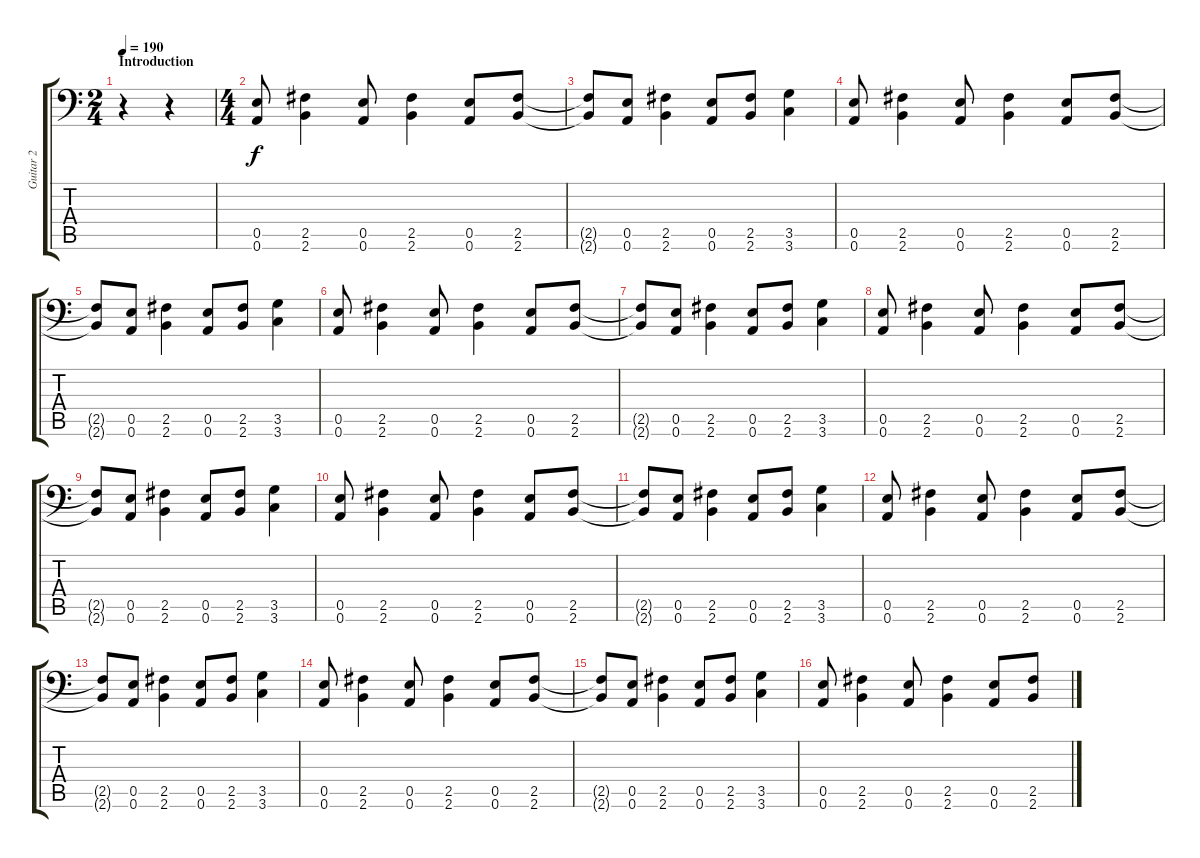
\track ("Guitar 2" "Guitar 2") {instrument distortionguitar}
\staff {score tabs}
\tuning (B3 Gb3 D3 A2 E2 A1) {hide}
\ts (2 4)
\section ("" "Introduction")
\tempo 190
\clef f4
\ks c
r.4{dy f instrument distortionguitar} r.4 |
\ts (4 4)
(0.5 0.6).8 (2.5 2.6).4 (0.5 0.6).8 (2.5 2.6).4 (0.5 0.6).8 (2.5 2.6).8 |
(2.5{t} 2.6{t}).8 (0.5 0.6).8 (2.5 2.6).4 (0.5 0.6).8 (2.5 2.6).8 (3.5 3.6).4 |
(0.5 0.6).8 (2.5 2.6).4 (0.5 0.6).8 (2.5 2.6).4 (0.5 0.6).8 (2.5 2.6).8 |
(2.5{t} 2.6{t}).8 (0.5 0.6).8 (2.5 2.6).4 (0.5 0.6).8 (2.5 2.6).8 (3.5 3.6).4 |
(0.5 0.6).8 (2.5 2.6).4 (0.5 0.6).8 (2.5 2.6).4 (0.5 0.6).8 (2.5 2.6).8 |
(2.5{t} 2.6{t}).8 (0.5 0.6).8 (2.5 2.6).4 (0.5 0.6).8 (2.5 2.6).8 (3.5 3.6).4 |
(0.5 0.6).8 (2.5 2.6).4 (0.5 0.6).8 (2.5 2.6).4 (0.5 0.6).8 (2.5 2.6).8 |
(2.5{t} 2.6{t}).8 (0.5 0.6).8 (2.5 2.6).4 (0.5 0.6).8 (2.5 2.6).8 (3.5 3.6).4 |
(0.5 0.6).8 (2.5 2.6).4 (0.5 0.6).8 (2.5 2.6).4 (0.5 0.6).8 (2.5 2.6).8 |
(2.5{t} 2.6{t}).8 (0.5 0.6).8 (2.5 2.6).4 (0.5 0.6).8 (2.5 2.6).8 (3.5 3.6).4 |
(0.5 0.6).8 (2.5 2.6).4 (0.5 0.6).8 (2.5 2.6).4 (0.5 0.6).8 (2.5 2.6).8 |
(2.5{t} 2.6{t}).8 (0.5 0.6).8 (2.5 2.6).4 (0.5 0.6).8 (2.5 2.6).8 (3.5 3.6).4 |
(0.5 0.6).8 (2.5 2.6).4 (0.5 0.6).8 (2.5 2.6).4 (0.5 0.6).8 (2.5 2.6).8 |
(2.5{t} 2.6{t}).8 (0.5 0.6).8 (2.5 2.6).4 (0.5 0.6).8 (2.5 2.6).8 (3.5 3.6).4 |
(0.5 0.6).8 (2.5 2.6).4 (0.5 0.6).8 (2.5 2.6).4 (0.5 0.6).8 (2.5 2.6).8
